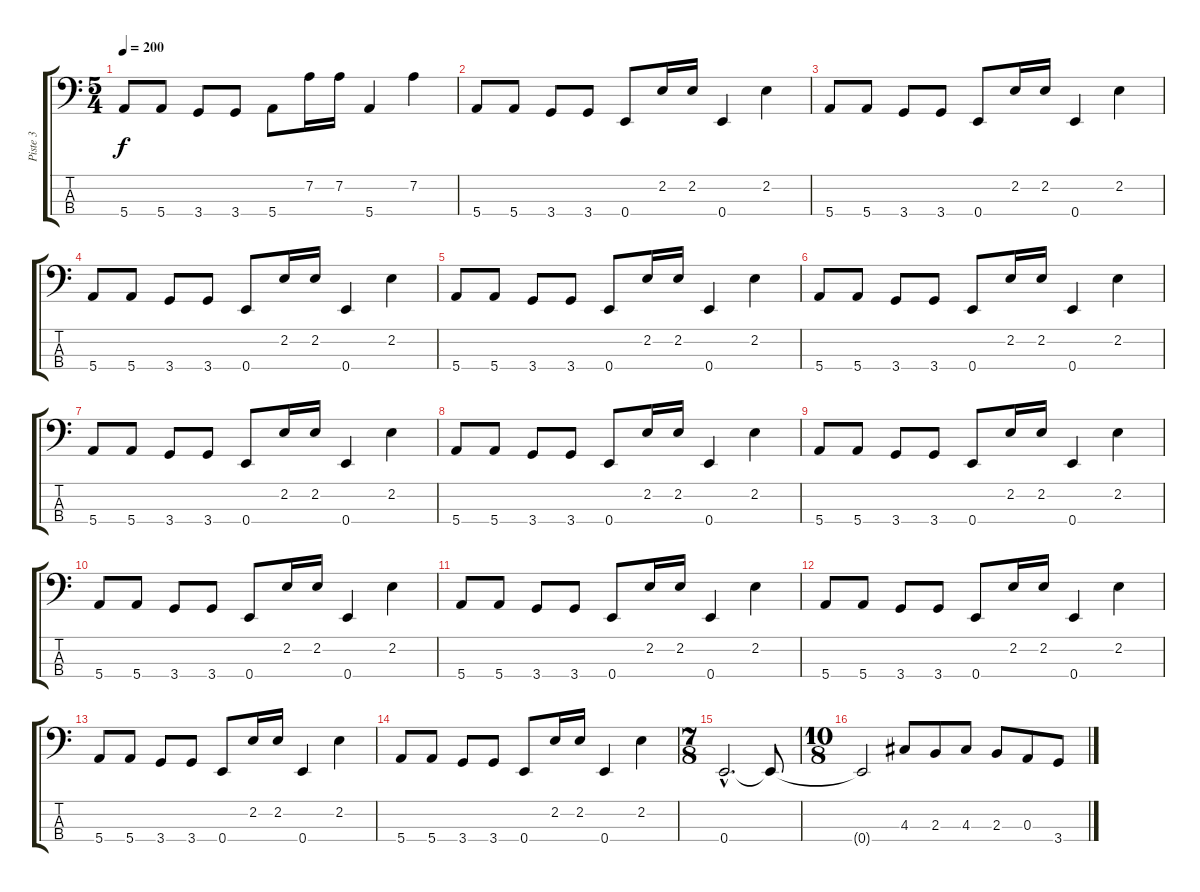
\track ("Piste 3" "Piste 3") {instrument electricbassfinger}
\staff {score tabs}
\tuning (G2 D2 A1 E1) {hide}
\ts (5 4)
\tempo 200
\clef f4
\ks c
5.4.8{dy f} 5.4.8 3.4.8 3.4.8 5.4.8 7.2.16 7.2.16 5.4.4 7.2.4 |
5.4.8 5.4.8 3.4.8 3.4.8 0.4.8 2.2.16 2.2.16 0.4.4 2.2.4 |
5.4.8 5.4.8 3.4.8 3.4.8 0.4.8 2.2.16 2.2.16 0.4.4 2.2.4 |
5.4.8 5.4.8 3.4.8 3.4.8 0.4.8 2.2.16 2.2.16 0.4.4 2.2.4 |
5.4.8 5.4.8 3.4.8 3.4.8 0.4.8 2.2.16 2.2.16 0.4.4 2.2.4 |
5.4.8 5.4.8 3.4.8 3.4.8 0.4.8 2.2.16 2.2.16 0.4.4 2.2.4 |
5.4.8 5.4.8 3.4.8 3.4.8 0.4.8 2.2.16 2.2.16 0.4.4 2.2.4 |
5.4.8 5.4.8 3.4.8 3.4.8 0.4.8 2.2.16 2.2.16 0.4.4 2.2.4 |
5.4.8 5.4.8 3.4.8 3.4.8 0.4.8 2.2.16 2.2.16 0.4.4 2.2.4 |
5.4.8 5.4.8 3.4.8 3.4.8 0.4.8 2.2.16 2.2.16 0.4.4 2.2.4 |
5.4.8 5.4.8 3.4.8 3.4.8 0.4.8 2.2.16 2.2.16 0.4.4 2.2.4 |
5.4.8 5.4.8 3.4.8 3.4.8 0.4.8 2.2.16 2.2.16 0.4.4 2.2.4 |
5.4.8 5.4.8 3.4.8 3.4.8 0.4.8 2.2.16 2.2.16 0.4.4 2.2.4 |
5.4.8 5.4.8 3.4.8 3.4.8 0.4.8 2.2.16 2.2.16 0.4.4 2.2.4 |
\ts (7 8)
0.4{hac}.2{d} 0.4{t}.8 |
\ts (10 8)
0.4{t}.2 4.3.8 2.3.8 4.3.8 2.3.8 0.3.8 3.4.8
